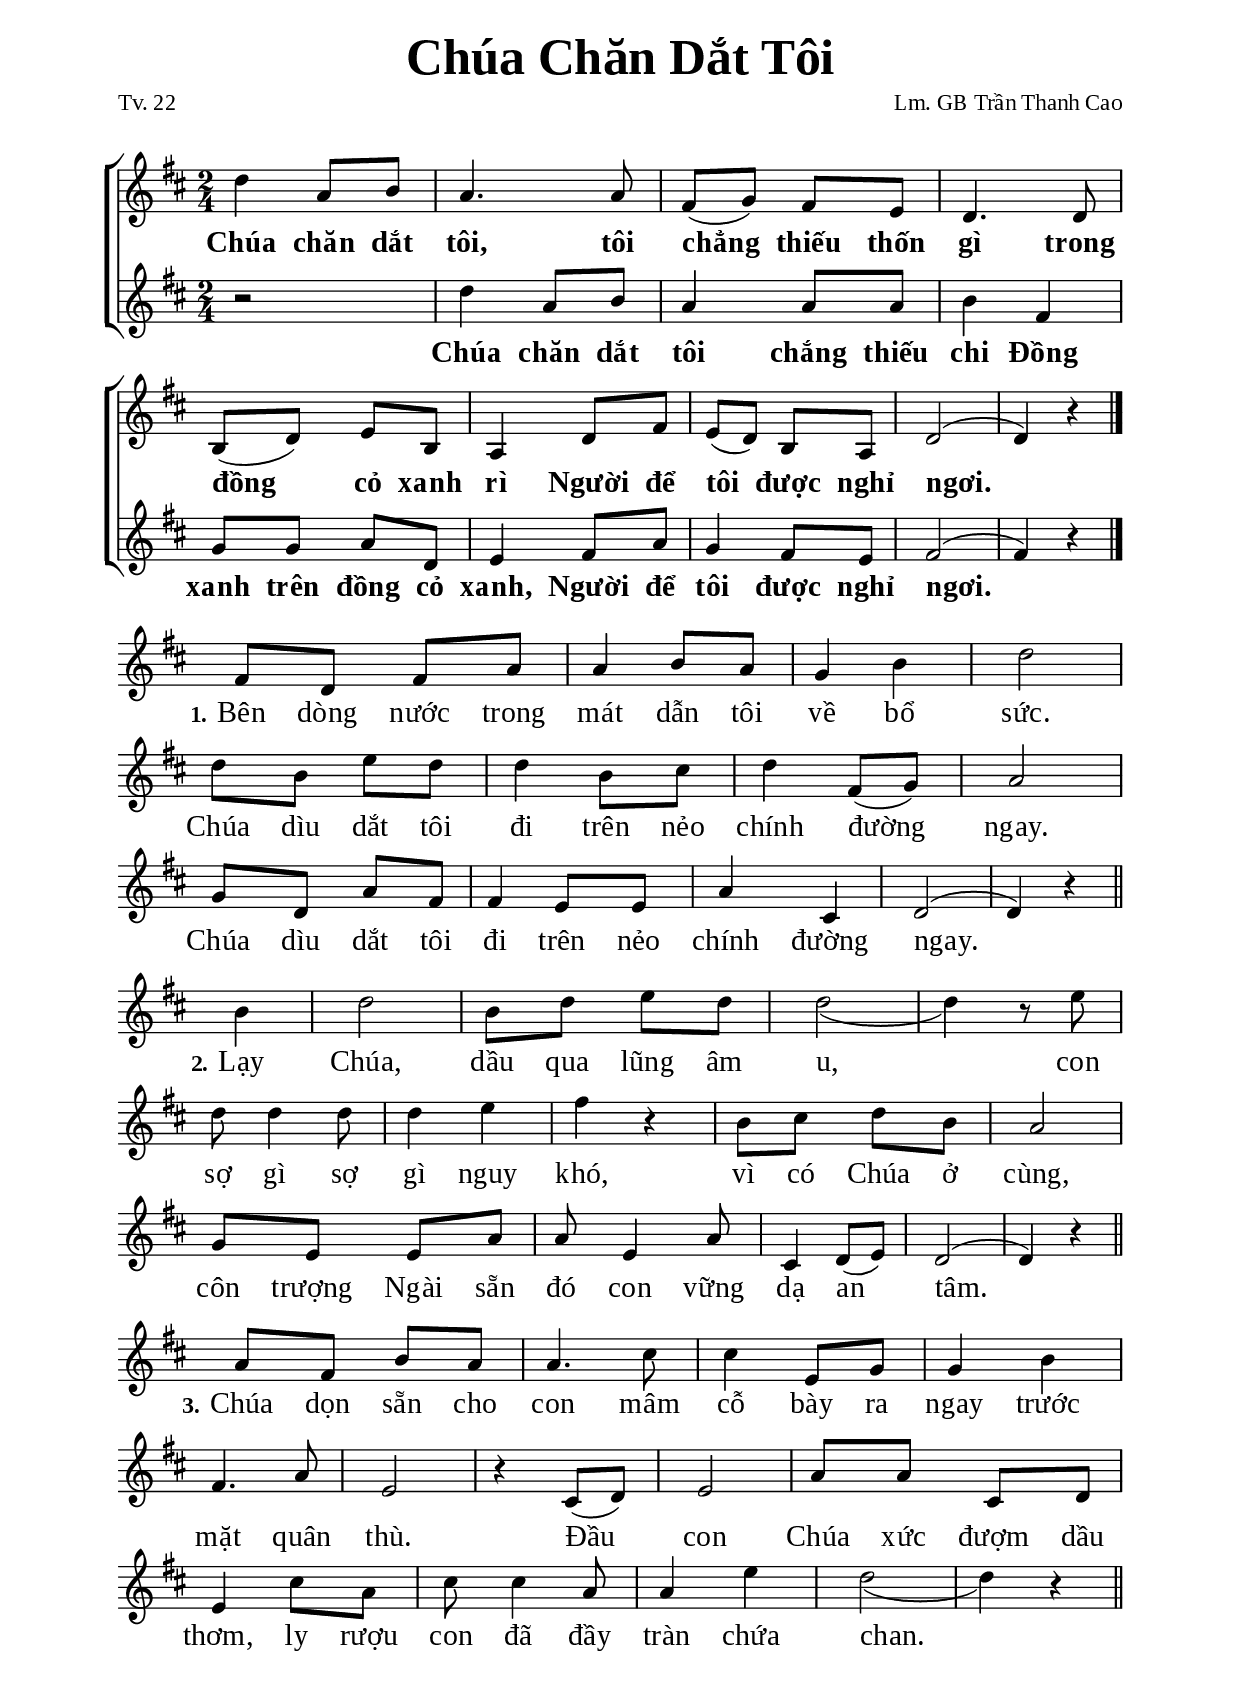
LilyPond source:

% Cài đặt chung
\version "2.22.1"
\include "english.ly"

\header {
  title = \markup { \fontsize #3 "Chúa Chăn Dắt Tôi" }
  poet = "Tv. 22"
  composer = "Lm. GB Trần Thanh Cao"
  arranger = " "
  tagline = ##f
}

\paper {
  #(set-paper-size "a4")
  top-margin = 10\mm
  bottom-margin = 10\mm
  left-margin = 20\mm
  right-margin = 20\mm
  indent = #0
  #(define fonts
    (make-pango-font-tree
      "Liberation Serif"
      "Liberation Serif"
      "Liberation Serif"
      (/ 20 20)))
  page-count = #1
}

% Nhạc điệp khúc
nhacDiepKhucBas = \relative c'' {
  r2 |
  d4 a8 b |
  a4 a8 a 
  b4 fs |
  g8 g a d, |
  e4 fs8 a |
  g4 fs8 e |
  fs2 ^( |
  fs4) r \bar "|."
}

nhacDiepKhucSop = \relative c'' {
  d4 a8 b |
  a4. a8 |
  fs (g) fs e |
  d4. d8 |
  b (d) e b |
  a4 d8 fs |
  e (d) b a |
  d2 ^( |
  d4) r \bar "|."
}

% Nhạc phiên khúc
nhacPhienKhucMot = \relative c' {
  fs8 d fs a |
  a4 b8 a |
  g4 b |
  d2 |
  d8 b e d |
  d4 b8 cs |
  d4 fs,8 (g) |
  a2 |
  g8 d a' fs |
  fs4 e8 e |
  a4 cs, |
  d2 ^( |
  d4) r \bar "||"
}

nhacPhienKhucHai = \relative c'' {
  \partial 4 b4 |
  d2 |
  b8 d e d |
  d2 _( |
  d4) r8 e |
  d d4 d8 |
  d4 e fs r |
  b,8 cs d b |
  a2 |
  g8 e e a |
  a e4 a8 |
  cs,4 d8 (e) |
  d2 ^( |
  d4) r \bar "||"
}

nhacPhienKhucBa = \relative c'' {
  a8 fs b a |
  a4. cs8 |
  cs4 e,8 g |
  g4 b |
  fs4. a8 |
  e2 |
  r4 cs8 (d) |
  e2 |
  a8 a cs, d |
  e4 cs'8 a |
  cs8 cs4 a8 |
  a4 e' |
  d2 _( |
  d4) r \bar "||"
}

nhacPhienKhucBon = \relative c'' {
  \partial 4 g8 b |
  d2 |
  b4 d8 e |
  d2 |
  r4 d8 d |
  e4. d8 |
  e8 \acciaccatura e fs4 d8 |
  a2 |
  g4 b |
  d e |
  a,4. _(b8) |
  a2 ( |
  a4) cs8 a |
  cs4 cs8 a |
  fs4 cs' |
  d2 ( |
  d4) r \bar "||"
}

% Lời điệp khúc
loiDiepKhucSop = \lyricmode {
  Chúa chăn dắt tôi,
  tôi chẳng thiếu thốn gì
  trong đồng cỏ xanh rì
  Người để tôi được nghỉ ngơi.
}

loiDiepKhucBas = \lyricmode {
  Chúa chăn dắt tôi
  chắng thiếu chi
  Đồng xanh trên đồng cỏ xanh,
  Người để tôi được nghỉ ngơi.
}

% Lời phiên khúc
loiPhienKhucMot = \lyricmode {
  \set stanza = #"1."
  Bên dòng nước trong mát dẫn tôi về bổ sức.
  Chúa dìu dắt tôi đi trên nẻo chính đường ngay.
  Chúa dìu dắt tôi đi trên nẻo chính đường ngay.
}

loiPhienKhucHai = \lyricmode {
  \set stanza = #"2."
  Lạy Chúa, dầu qua lũng âm u,
  con sợ gì sợ gì nguy khó,
  vì có Chúa ở cùng,
  côn trượng Ngài sẵn đó con vững dạ an tâm.
}

loiPhienKhucBa = \lyricmode {
  \set stanza = #"3."
  Chúa dọn sẵn cho con mâm cỗ bày ra ngay trước mặt quân thù.
  Đầu con Chúa xức đượm dầu thơm,
  ly rượu con đã đầy tràn chứa chan.
}

loiPhienKhucBon = \lyricmode {
  \set stanza = #"4."
  Tình thương Chúa và muôn phúc lộc,
  hằng dõi theo dõi theo suốt cuộc đời
  và tôi sống ở nhà Người những ngày tháng,
  những năm dài triền miên.
}


% Dàn trang
\score {
  \new ChoirStaff <<
     \new Staff = diepKhuc \with {
        \consists "Merge_rests_engraver"
        %\magnifyStaff #(magstep +1)
      }
      <<
      \new Voice = beSop {
        \key d \major \time 2/4 \stemNeutral \nhacDiepKhucSop
      }
      \new Lyrics \lyricsto beSop \loiDiepKhucSop
    >>
    \new Staff <<
      \new Voice = beBas {
        \key d \major \time 2/4 \stemNeutral \nhacDiepKhucBas
      }
      \new Lyrics \lyricsto beBas \loiDiepKhucBas
    >>
  >>
  \layout {
    \override Lyrics.LyricText.font-series = #'bold
    \override Lyrics.LyricText.font-size = #+2.5
    \override Lyrics.LyricSpace.minimum-distance = #1.5
    \override Score.BarNumber.break-visibility = ##(#f #f #f)
    \override Score.SpacingSpanner.uniform-stretching = ##t
  }
}

\score {
  \new ChoirStaff <<
    \new Staff = phienKhuc \with {
        %\magnifyStaff #(magstep +1)
      }
      <<
      \new Voice = beSop {
        \key d \major \time 2/4 \nhacPhienKhucMot
      }
    >>
    \new Lyrics \lyricsto beSop \loiPhienKhucMot
  >>
  \layout {
    \override Staff.TimeSignature.transparent = ##t
    \override Lyrics.LyricText.font-size = #+2.5
    \override Lyrics.LyricSpace.minimum-distance = #3.0
    \override Score.BarNumber.break-visibility = ##(#f #f #f)
    \override Score.SpacingSpanner.uniform-stretching = ##t
  } 
}

\score {
  \new ChoirStaff <<
    \new Staff = phienKhuc \with {
        %\magnifyStaff #(magstep +1)
      }
      <<
      \new Voice = beSop {
        \key d \major \time 2/4 \nhacPhienKhucHai
      }
    >>
    \new Lyrics \lyricsto beSop \loiPhienKhucHai
  >>
  \layout {
    \override Staff.TimeSignature.transparent = ##t
    \override Lyrics.LyricText.font-size = #+2.5
    \override Lyrics.LyricSpace.minimum-distance = #3.0
    \override Score.BarNumber.break-visibility = ##(#f #f #f)
    \override Score.SpacingSpanner.uniform-stretching = ##t
  } 
}

\score {
  \new ChoirStaff <<
    \new Staff = phienKhuc \with {
        %\magnifyStaff #(magstep +1)
      }
      <<
      \new Voice = beSop {
        \key d \major \time 2/4 \nhacPhienKhucBa
      }
    >>
    \new Lyrics \lyricsto beSop \loiPhienKhucBa
  >>
  \layout {
    \override Staff.TimeSignature.transparent = ##t
    \override Lyrics.LyricText.font-size = #+2.5
    \override Lyrics.LyricSpace.minimum-distance = #3.0
    \override Score.BarNumber.break-visibility = ##(#f #f #f)
    \override Score.SpacingSpanner.uniform-stretching = ##t
  } 
}
